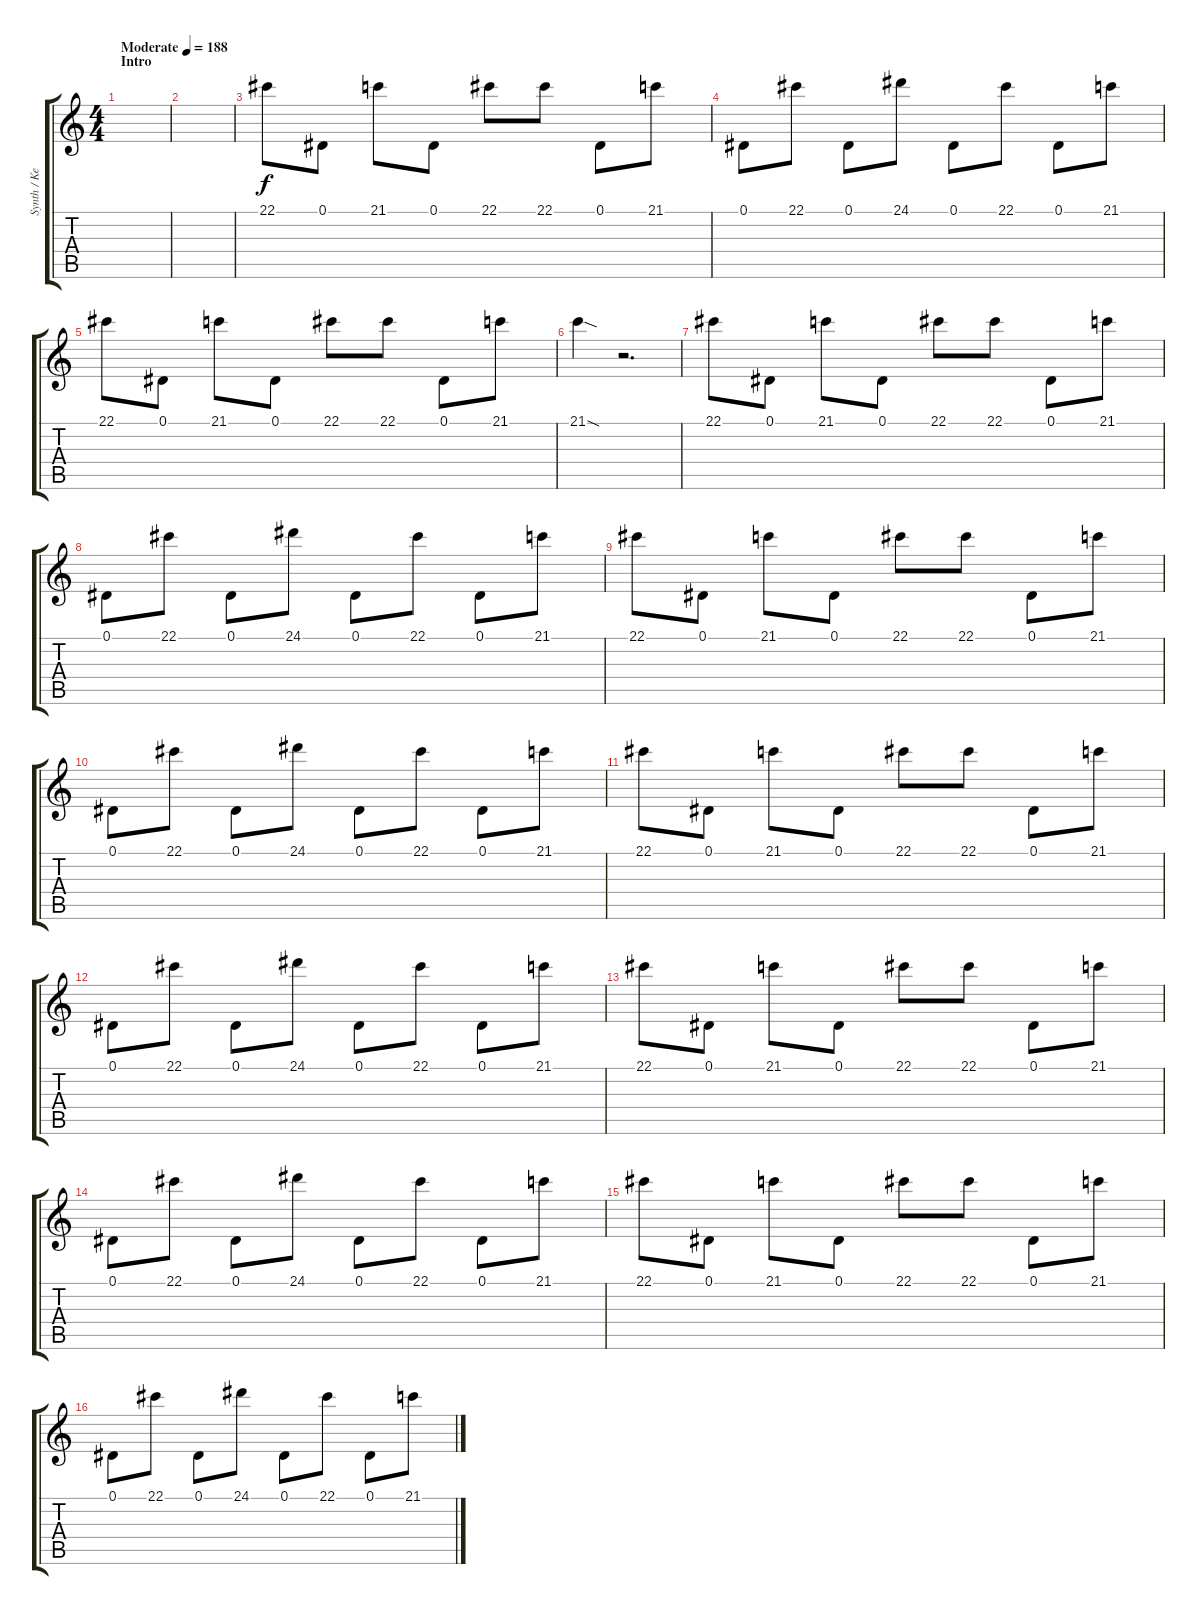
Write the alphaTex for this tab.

\track ("Synth / Keyboard I" "Synth / Ke") {instrument lead1square}
\staff {score tabs}
\tuning (Eb4 Bb3 Gb3 Db3 Ab2 Db2) {hide}
\ts (4 4)
\section ("" "Intro")
\tempo (188 "Moderate")
\clef g2
\ks c
|
|
22.1.8 0.1.8 21.1.8 0.1.8 22.1.8 22.1.8 0.1.8 21.1.8 |
0.1.8 22.1.8 0.1.8 24.1.8 0.1.8 22.1.8 0.1.8 21.1.8 |
22.1.8 0.1.8 21.1.8 0.1.8 22.1.8 22.1.8 0.1.8 21.1.8 |
21.1{sod}.4 r.2{d} |
22.1.8 0.1.8 21.1.8 0.1.8 22.1.8 22.1.8 0.1.8 21.1.8 |
0.1.8 22.1.8 0.1.8 24.1.8 0.1.8 22.1.8 0.1.8 21.1.8 |
22.1.8 0.1.8 21.1.8 0.1.8 22.1.8 22.1.8 0.1.8 21.1.8 |
0.1.8 22.1.8 0.1.8 24.1.8 0.1.8 22.1.8 0.1.8 21.1.8 |
22.1.8 0.1.8 21.1.8 0.1.8 22.1.8 22.1.8 0.1.8 21.1.8 |
0.1.8 22.1.8 0.1.8 24.1.8 0.1.8 22.1.8 0.1.8 21.1.8 |
22.1.8 0.1.8 21.1.8 0.1.8 22.1.8 22.1.8 0.1.8 21.1.8 |
0.1.8 22.1.8 0.1.8 24.1.8 0.1.8 22.1.8 0.1.8 21.1.8 |
22.1.8 0.1.8 21.1.8 0.1.8 22.1.8 22.1.8 0.1.8 21.1.8 |
0.1.8 22.1.8 0.1.8 24.1.8 0.1.8 22.1.8 0.1.8 21.1.8
